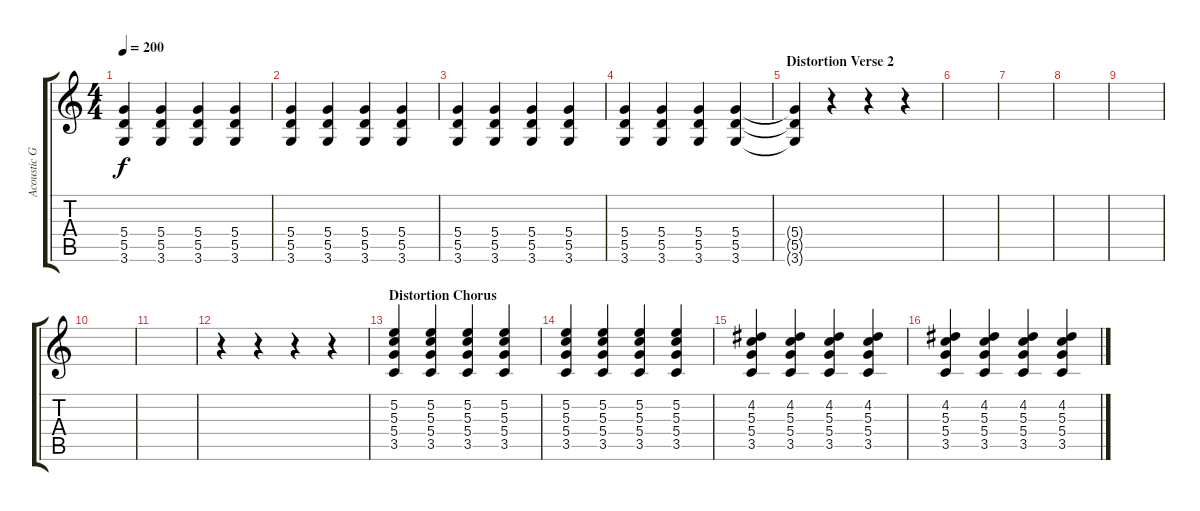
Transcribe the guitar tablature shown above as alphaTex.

\track ("Acoustic Guitar (Billie Joe)" "Acoustic G") {instrument acousticguitarsteel}
\staff {score tabs}
\tuning (E4 B3 G3 D3 A2 E2) {hide}
\ts (4 4)
\tempo 200
\clef g2
\ks c
(5.4 5.5 3.6).4{dy f} (5.4 5.5 3.6).4 (5.4 5.5 3.6).4 (5.4 5.5 3.6).4 |
(5.4 5.5 3.6).4 (5.4 5.5 3.6).4 (5.4 5.5 3.6).4 (5.4 5.5 3.6).4 |
(5.4 5.5 3.6).4 (5.4 5.5 3.6).4 (5.4 5.5 3.6).4 (5.4 5.5 3.6).4 |
(5.4 5.5 3.6).4 (5.4 5.5 3.6).4 (5.4 5.5 3.6).4 (5.4 5.5 3.6).4 |
\section ("" "Distortion Verse 2")
(5.4{t} 5.5{t} 3.6{t}).4 r.4 r.4 r.4 |
|
|
|
|
|
|
r.4 r.4 r.4 r.4 |
\section ("" "Distortion Chorus")
(5.2 5.3 5.4 3.5).4 (5.2 5.3 5.4 3.5).4 (5.2 5.3 5.4 3.5).4 (5.2 5.3 5.4 3.5).4 |
(5.2 5.3 5.4 3.5).4 (5.2 5.3 5.4 3.5).4 (5.2 5.3 5.4 3.5).4 (5.2 5.3 5.4 3.5).4 |
(4.2 5.3 5.4 3.5).4 (4.2 5.3 5.4 3.5).4 (4.2 5.3 5.4 3.5).4 (4.2 5.3 5.4 3.5).4 |
(4.2 5.3 5.4 3.5).4 (4.2 5.3 5.4 3.5).4 (4.2 5.3 5.4 3.5).4 (4.2 5.3 5.4 3.5).4
